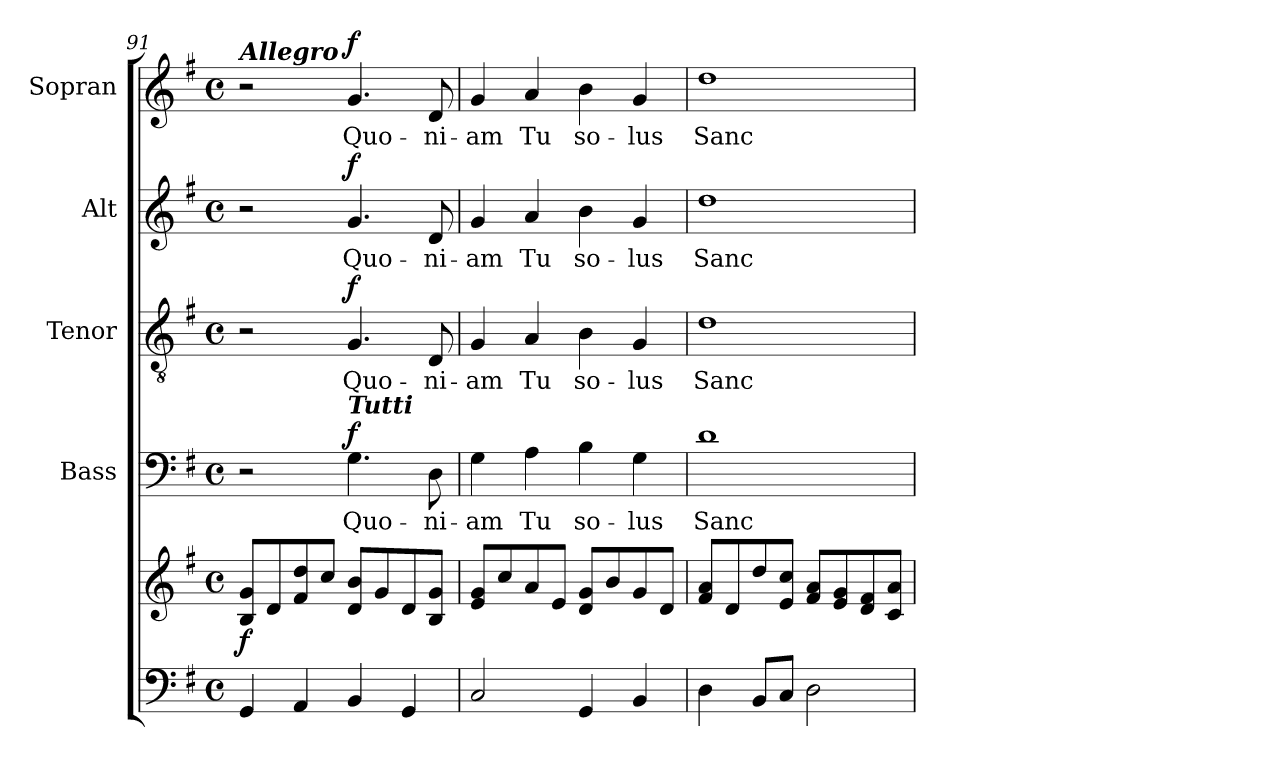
**kern	**kern	**dynam	**kern	**text	**dynam	**kern	**text	**dynam	**kern	**text	**dynam	**kern	**text	**dynam
*part5	*part5	*part5	*part4	*part4	*part4	*part3	*part3	*part3	*part2	*part2	*part2	*part1	*part1	*part1
*staff6	*staff5	*staff5/6	*staff4	*staff4	*staff4	*staff3	*staff3	*staff3	*staff2	*staff2	*staff2	*staff1	*staff1	*staff1
*	*	*	*I"Bass	*	*	*I"Tenor	*	*	*I"Alt	*	*	*I"Sopran	*	*
*	*	*	*I'B.	*	*	*I'T.	*	*	*I'A.	*	*	*I'S.	*	*
*clefF4	*clefG2	*	*clefF4	*	*	*clefGv2	*	*	*clefG2	*	*	*clefG2	*	*
*k[f#]	*k[f#]	*	*k[f#]	*	*	*k[f#]	*	*	*k[f#]	*	*	*k[f#]	*	*
*G:	*G:	*	*G:	*	*	*G:	*	*	*G:	*	*	*G:	*	*
*M4/4	*M4/4	*	*M4/4	*	*	*M4/4	*	*	*M4/4	*	*	*M4/4	*	*
*met(c)	*met(c)	*	*met(c)	*	*	*met(c)	*	*	*met(c)	*	*	*met(c)	*	*
=91	=91	=91	=91	=91	=91	=91	=91	=91	=91	=91	=91	=91	=91	=91
!	!	!	!	!	!	!	!	!	!	!	!	!LO:TX:a:Bi:t=Allegro	!	!
!	!	!LO:DY:b	!	!	!	!	!	!	!	!	!	!	!	!
4GG/	8B/ 8g/L	f	2r	.	.	2r	.	.	2r	.	.	2r	.	.
.	8d/	.	.	.	.	.	.	.	.	.	.	.	.	.
4AA/	8f#/ 8dd/	.	.	.	.	.	.	.	.	.	.	.	.	.
.	8cc/J	.	.	.	.	.	.	.	.	.	.	.	.	.
!	!	!	!LO:TX:a:Bi:t=Tutti	!	!	!	!	!	!	!	!	!	!	!
!	!	!	!	!LO:LY:b	!LO:DY:a	!	!LO:LY:b	!LO:DY:a	!	!LO:LY:b	!LO:DY:a	!	!LO:LY:b	!LO:DY:a
4BB/	8d/ 8b/L	.	4.G\	Quo-	f	4.G/	Quo-	f	4.g/	Quo-	f	4.g/	Quo-	f
.	8g/	.	.	.	.	.	.	.	.	.	.	.	.	.
4GG/	8d/	.	.	.	.	.	.	.	.	.	.	.	.	.
!	!	!	!	!LO:LY:b	!	!	!LO:LY:b	!	!	!LO:LY:b	!	!	!LO:LY:b	!
.	8B/ 8g/J	.	8D\	-ni-	.	8D/	-ni-	.	8d/	-ni-	.	8d/	-ni-	.
=92	=92	=92	=92	=92	=92	=92	=92	=92	=92	=92	=92	=92	=92	=92
!	!	!	!	!LO:LY:b	!	!	!LO:LY:b	!	!	!LO:LY:b	!	!	!LO:LY:b	!
2C/	8e/ 8g/L	.	4G\	-am	.	4G/	-am	.	4g/	-am	.	4g/	-am	.
.	8cc/	.	.	.	.	.	.	.	.	.	.	.	.	.
!	!	!	!	!LO:LY:b	!	!	!LO:LY:b	!	!	!LO:LY:b	!	!	!LO:LY:b	!
.	8a/	.	4A\	Tu	.	4A/	Tu	.	4a/	Tu	.	4a/	Tu	.
.	8e/J	.	.	.	.	.	.	.	.	.	.	.	.	.
!	!	!	!	!LO:LY:b	!	!	!LO:LY:b	!	!	!LO:LY:b	!	!	!LO:LY:b	!
4GG/	8d/ 8g/L	.	4B\	so-	.	4B\	so-	.	4b\	so-	.	4b\	so-	.
.	8b/	.	.	.	.	.	.	.	.	.	.	.	.	.
!	!	!	!	!LO:LY:b	!	!	!LO:LY:b	!	!	!LO:LY:b	!	!	!LO:LY:b	!
4BB/	8g/	.	4G\	-lus	.	4G/	-lus	.	4g/	-lus	.	4g/	-lus	.
.	8d/J	.	.	.	.	.	.	.	.	.	.	.	.	.
=93	=93	=93	=93	=93	=93	=93	=93	=93	=93	=93	=93	=93	=93	=93
!	!	!	!	!LO:LY:b	!	!	!LO:LY:b	!	!	!LO:LY:b	!	!	!LO:LY:b	!
4D\	8f#/ 8a/L	.	1d	Sanc-	.	1d	Sanc-	.	1dd	Sanc-	.	1dd	Sanc-	.
.	8d/	.	.	.	.	.	.	.	.	.	.	.	.	.
8BB/L	8dd/	.	.	.	.	.	.	.	.	.	.	.	.	.
8C/J	8e/ 8cc/J	.	.	.	.	.	.	.	.	.	.	.	.	.
2D\	8f#/ 8a/L	.	.	.	.	.	.	.	.	.	.	.	.	.
.	8e/ 8g/	.	.	.	.	.	.	.	.	.	.	.	.	.
.	8d/ 8f#/	.	.	.	.	.	.	.	.	.	.	.	.	.
.	8c/ 8a/J	.	.	.	.	.	.	.	.	.	.	.	.	.
=	=	=	=	=	=	=	=	=	=	=	=	=	=	=
*-	*-	*-	*-	*-	*-	*-	*-	*-	*-	*-	*-	*-	*-	*-
